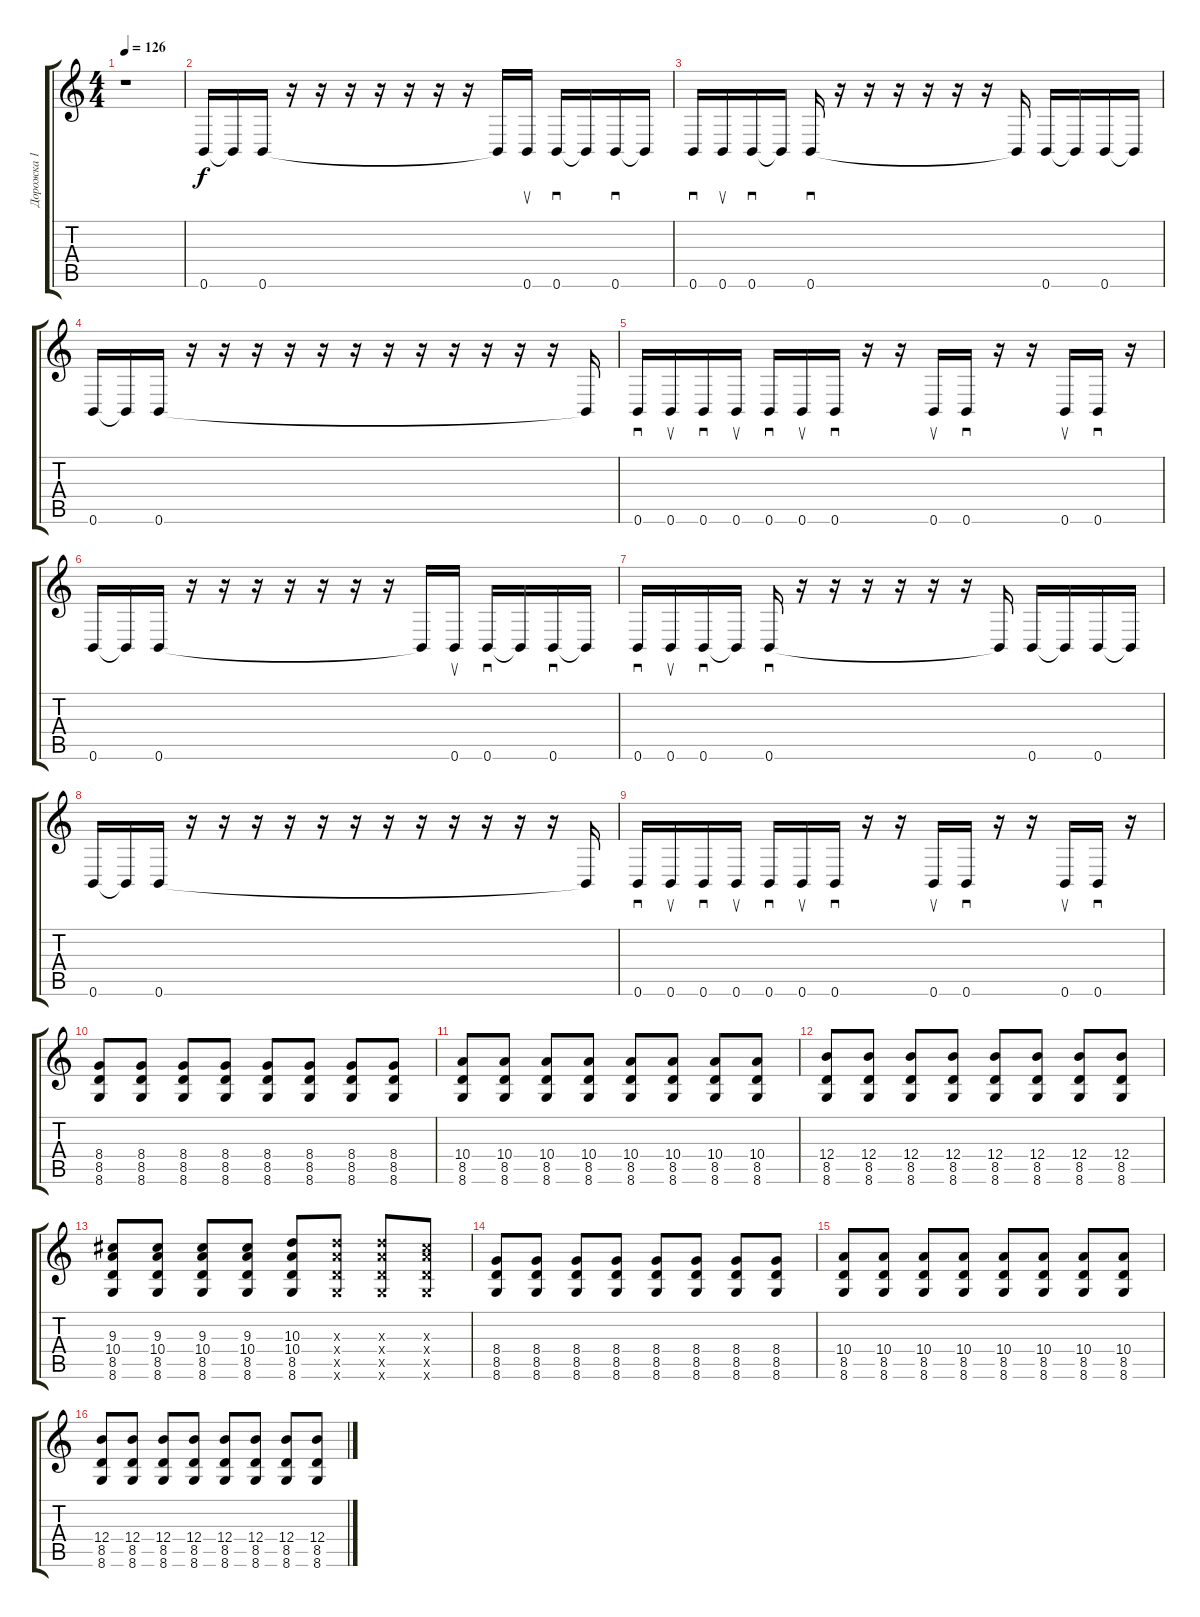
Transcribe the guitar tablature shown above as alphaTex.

\track ("Дорожка 1" "Дорожка 1") {instrument distortionguitar}
\staff {score tabs}
\tuning (Db4 Ab3 E3 B2 Gb2 B1) {hide}
\ts (4 4)
\tempo 126
\clef g2
\ks c
r.1{dy f} |
0.6.16 0.6{t}.16 0.6.16 r.16 r.16 r.16 r.16 r.16 r.16 r.16 0.6{t}.16 0.6.16{su} 0.6.16{sd} 0.6{t}.16 0.6.16{sd} 0.6{t}.16 |
0.6.16{sd} 0.6.16{su} 0.6.16{sd} 0.6{t}.16 0.6.16{sd} r.16 r.16 r.16 r.16 r.16 r.16 0.6{t}.16 0.6.16 0.6{t}.16 0.6.16 0.6{t}.16 |
0.6.16 0.6{t}.16 0.6.16 r.16 r.16 r.16 r.16 r.16 r.16 r.16 r.16 r.16 r.16 r.16 r.16 0.6{t}.16 |
0.6.16{sd} 0.6.16{su} 0.6.16{sd} 0.6.16{su} 0.6.16{sd} 0.6.16{su} 0.6.16{sd} r.16 r.16 0.6.16{su} 0.6.16{sd} r.16 r.16 0.6.16{su} 0.6.16{sd} r.16 |
0.6.16 0.6{t}.16 0.6.16 r.16 r.16 r.16 r.16 r.16 r.16 r.16 0.6{t}.16 0.6.16{su} 0.6.16{sd} 0.6{t}.16 0.6.16{sd} 0.6{t}.16 |
0.6.16{sd} 0.6.16{su} 0.6.16{sd} 0.6{t}.16 0.6.16{sd} r.16 r.16 r.16 r.16 r.16 r.16 0.6{t}.16 0.6.16 0.6{t}.16 0.6.16 0.6{t}.16 |
0.6.16 0.6{t}.16 0.6.16 r.16 r.16 r.16 r.16 r.16 r.16 r.16 r.16 r.16 r.16 r.16 r.16 0.6{t}.16 |
0.6.16{sd} 0.6.16{su} 0.6.16{sd} 0.6.16{su} 0.6.16{sd} 0.6.16{su} 0.6.16{sd} r.16 r.16 0.6.16{su} 0.6.16{sd} r.16 r.16 0.6.16{su} 0.6.16{sd} r.16 |
(8.4 8.5 8.6).8 (8.4 8.5 8.6).8 (8.4 8.5 8.6).8 (8.4 8.5 8.6).8 (8.4 8.5 8.6).8 (8.4 8.5 8.6).8 (8.4 8.5 8.6).8 (8.4 8.5 8.6).8 |
(10.4 8.5 8.6).8 (10.4 8.5 8.6).8 (10.4 8.5 8.6).8 (10.4 8.5 8.6).8 (10.4 8.5 8.6).8 (10.4 8.5 8.6).8 (10.4 8.5 8.6).8 (10.4 8.5 8.6).8 |
(12.4 8.5 8.6).8 (12.4 8.5 8.6).8 (12.4 8.5 8.6).8 (12.4 8.5 8.6).8 (12.4 8.5 8.6).8 (12.4 8.5 8.6).8 (12.4 8.5 8.6).8 (12.4 8.5 8.6).8 |
(9.3 10.4 8.5 8.6).8 (9.3 10.4 8.5 8.6).8 (9.3 10.4 8.5 8.6).8 (9.3 10.4 8.5 8.6).8 (10.3 10.4 8.5 8.6).8 (10.3{x} 10.4{x} 8.5{x} 8.6{x}).8 (10.3{x} 10.4{x} 8.5{x} 8.6{x}).8 (9.3{x} 10.4{x} 8.5{x} 8.6{x}).8 |
(8.4 8.5 8.6).8 (8.4 8.5 8.6).8 (8.4 8.5 8.6).8 (8.4 8.5 8.6).8 (8.4 8.5 8.6).8 (8.4 8.5 8.6).8 (8.4 8.5 8.6).8 (8.4 8.5 8.6).8 |
(10.4 8.5 8.6).8 (10.4 8.5 8.6).8 (10.4 8.5 8.6).8 (10.4 8.5 8.6).8 (10.4 8.5 8.6).8 (10.4 8.5 8.6).8 (10.4 8.5 8.6).8 (10.4 8.5 8.6).8 |
(12.4 8.5 8.6).8 (12.4 8.5 8.6).8 (12.4 8.5 8.6).8 (12.4 8.5 8.6).8 (12.4 8.5 8.6).8 (12.4 8.5 8.6).8 (12.4 8.5 8.6).8 (12.4 8.5 8.6).8
